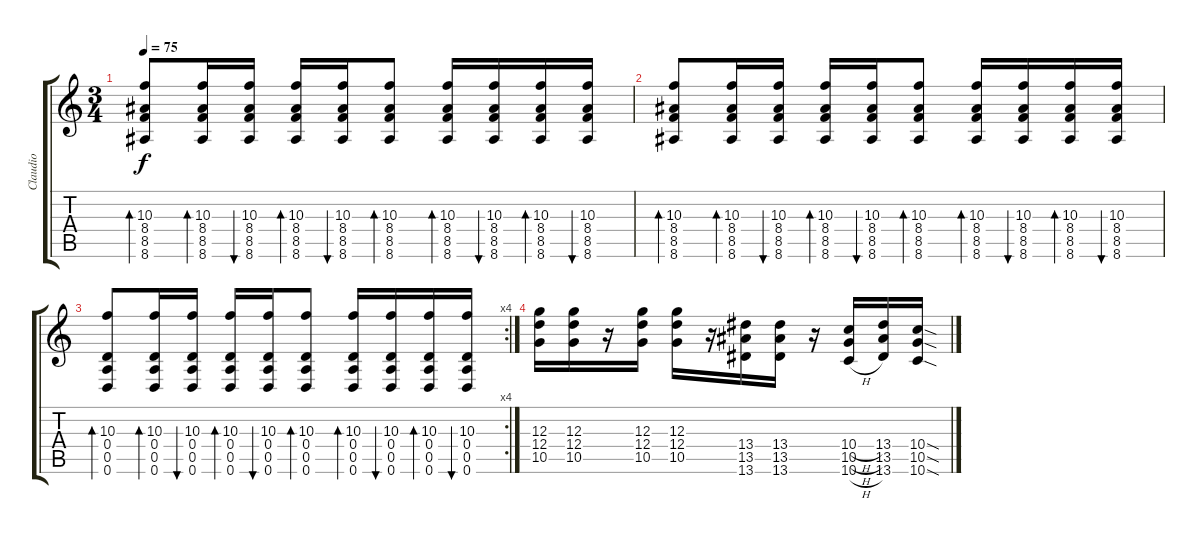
\track ("Claudio" "Claudio") {instrument distortionguitar}
\staff {score tabs}
\tuning (E4 B3 G3 D3 A2 D2) {hide}
\ts (3 4)
\tempo 75
\clef g2
\ks c
(10.3 8.4 8.5 8.6).8{bd 30 dy f} (10.3 8.4 8.5 8.6).16{bd 30} (10.3 8.4 8.5 8.6).16{bu 30} (10.3 8.4 8.5 8.6).16{bd 30} (10.3 8.4 8.5 8.6).16{bu 30} (10.3 8.4 8.5 8.6).8{bd 30} (10.3 8.4 8.5 8.6).16{bd 30} (10.3 8.4 8.5 8.6).16{bu 30} (10.3 8.4 8.5 8.6).16{bd 30} (10.3 8.4 8.5 8.6).16{bu 30} |
(10.3 8.4 8.5 8.6).8{bd 30} (10.3 8.4 8.5 8.6).16{bd 30} (10.3 8.4 8.5 8.6).16{bu 30} (10.3 8.4 8.5 8.6).16{bd 30} (10.3 8.4 8.5 8.6).16{bu 30} (10.3 8.4 8.5 8.6).8{bd 30} (10.3 8.4 8.5 8.6).16{bd 30} (10.3 8.4 8.5 8.6).16{bu 30} (10.3 8.4 8.5 8.6).16{bd 30} (10.3 8.4 8.5 8.6).16{bu 30} |
\rc 4
(10.3 0.4 0.5 0.6).8{bd 30} (10.3 0.4 0.5 0.6).16{bd 30} (10.3 0.4 0.5 0.6).16{bu 30} (10.3 0.4 0.5 0.6).16{bd 30} (10.3 0.4 0.5 0.6).16{bu 30} (10.3 0.4 0.5 0.6).8{bd 30} (10.3 0.4 0.5 0.6).16{bd 30} (10.3 0.4 0.5 0.6).16{bu 30} (10.3 0.4 0.5 0.6).16{bd 30} (10.3 0.4 0.5 0.6).16{bu 30} |
(12.3 12.4 10.5).16{volume 13 instrument distortionguitar} (12.3 12.4 10.5).16 r.16 (12.3 12.4 10.5).16 (12.3 12.4 10.5).16 r.16 (13.4 13.5 13.6).16 (13.4 13.5 13.6).16 r.16 (10.4{h} 10.5{h} 10.6{h}).16 (13.4 13.5 13.6).16 (10.4{sod} 10.5{sod} 10.6{sod}).16
